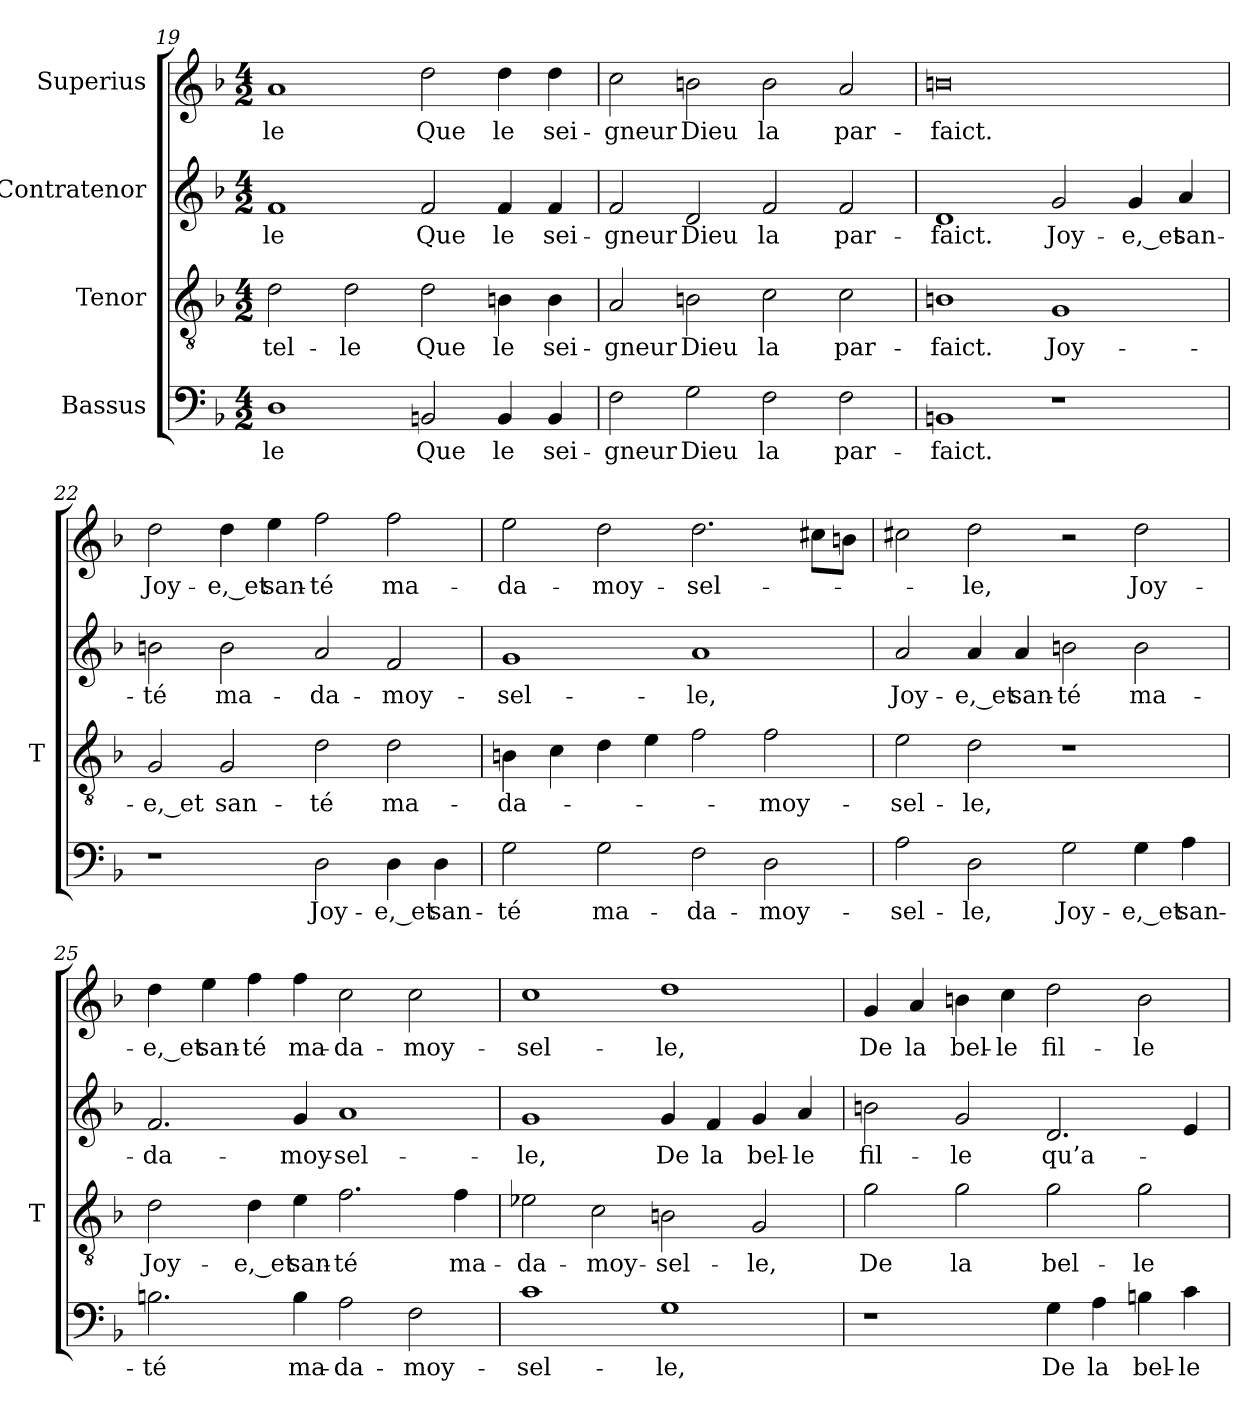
**kern	**text	**kern	**text	**kern	**text	**kern	**text
*part4	*part4	*part3	*part3	*part2	*part2	*part1	*part1
*staff4	*staff4	*staff3	*staff3	*staff2	*staff2	*staff1	*staff1
*I"Bassus	*	*I"Tenor	*	*I"Contratenor	*	*I"Superius	*
*	*	*I'T	*	*	*	*	*
*clefF4	*	*clefGv2	*	*clefG2	*	*clefG2	*
*k[b-]	*	*k[b-]	*	*k[b-]	*	*k[b-]	*
*M4/2	*	*M4/2	*	*M4/2	*	*M4/2	*
=19	=19	=19	=19	=19	=19	=19	=19
1D	-le	2d	tel-	1f	-le	1a	-le
.	.	2d	-le	.	.	.	.
2BBn	-Que	2d	-Que	2f	-Que	2dd	-Que
4BB	-le	4B	-le	4f	-le	4dd	-le
4BB	sei-	4B	sei-	4f	sei-	4dd	sei-
=20	=20	=20	=20	=20	=20	=20	=20
2F	-gneur	2A	-gneur	2f	-gneur	2cc	-gneur
2G	-Dieu	2B	-Dieu	2d	-Dieu	2b	-Dieu
2F	-la	2c	-la	2f	-la	2b	-la
2F	par-	2c	par-	2f	par-	2a	par-
=21	=21	=21	=21	=21	=21	=21	=21
1BBn	-faict.	1B	-faict.	1d	-faict.	0b	-faict.
1r	.	1G	Joy-	2g	Joy-	.	.
.	.	.	.	4g	-e,_et	.	.
.	.	.	.	4a	san-	.	.
=22	=22	=22	=22	=22	=22	=22	=22
1r	.	2G	-e,_et	2bn	-té	2dd	Joy-
.	.	2G	san-	2b	ma-	4dd	-e,_et
.	.	.	.	.	.	4ee	san-
2D	Joy-	2d	-té	2a	da-	2ff	-té
4D	-e,_et	2d	ma-	2f	moy-	2ff	ma-
4D	san-	.	.	.	.	.	.
=23	=23	=23	=23	=23	=23	=23	=23
2G	-té	4B	da-	1g	sel-	2ee	da-
.	.	4c	.	.	.	.	.
2G	ma-	4d	.	.	.	2dd	moy-
.	.	4e	.	.	.	.	.
2F	da-	2f	.	1a	-le,	2.dd	sel-
2D	moy-	2f	moy-	.	.	.	.
.	.	.	.	.	.	8cc#XL	.
.	.	.	.	.	.	8bnJ	.
=24	=24	=24	=24	=24	=24	=24	=24
2A	sel-	2e	sel-	2a	Joy-	2cc#X	.
2D	-le,	2d	-le,	4a	-e,_et	2dd	-le,
.	.	.	.	4a	san-	.	.
2G	Joy-	1r	.	2bn	-té	2r	.
4G	-e,_et	.	.	2b	ma-	2dd	Joy-
4A	san-	.	.	.	.	.	.
=25	=25	=25	=25	=25	=25	=25	=25
2.Bn	-té	2d	Joy-	2.f	da-	4dd	-e,_et
.	.	.	.	.	.	4ee	san-
.	.	4d	-e,_et	.	.	4ff	-té
4B	ma-	4e	san-	4g	moy-	4ff	ma-
2A	da-	2.f	-té	1a	sel-	2cc	da-
2F	moy-	.	.	.	.	2cc	moy-
.	.	4f	ma-	.	.	.	.
=26	=26	=26	=26	=26	=26	=26	=26
1c	sel-	2e-X	da-	1g	-le,	1cc	sel-
.	.	2c	moy-	.	.	.	.
1G	-le,	2B	sel-	4g	-De	1dd	-le,
.	.	.	.	4f	-la	.	.
.	.	2G	-le,	4g	bel-	.	.
.	.	.	.	4a	-le	.	.
=27	=27	=27	=27	=27	=27	=27	=27
1r	.	2g	-De	2bn	fil-	4g	-De
.	.	.	.	.	.	4a	-la
.	.	2g	-la	2g	-le	4b	bel-
.	.	.	.	.	.	4cc	-le
4G	-De	2g	bel-	2.d	qu’a-	2dd	fil-
4A	-la	.	.	.	.	.	.
4Bn	bel-	2g	-le	.	.	2b	-le
4c	-le	.	.	4e	.	.	.
=	=	=	=	=	=	=	=
*-	*-	*-	*-	*-	*-	*-	*-
